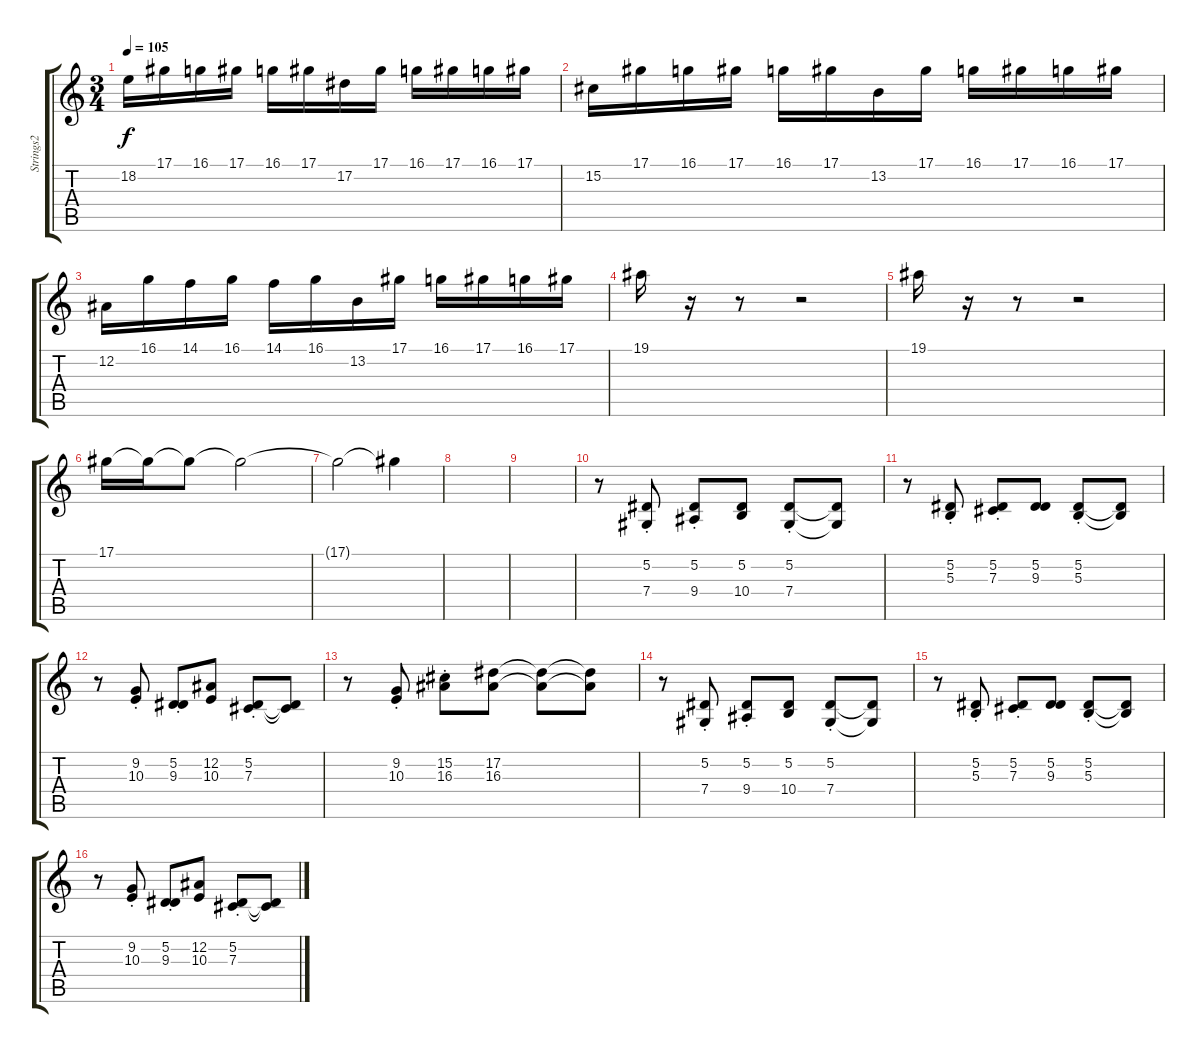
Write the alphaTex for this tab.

\track ("Strings2" "Strings2") {instrument stringensemble1}
\staff {score tabs}
\tuning (Eb4 Bb3 Gb3 Db3 Ab2 Eb2) {hide}
\ts (3 4)
\tempo 105
\clef g2
\ks c
18.2.16{dy f} 17.1.16 16.1.16 17.1.16 16.1.16 17.1.16 17.2.16 17.1.16 16.1.16 17.1.16 16.1.16 17.1.16 |
15.2.16 17.1.16 16.1.16 17.1.16 16.1.16 17.1.16 13.2.16 17.1.16 16.1.16 17.1.16 16.1.16 17.1.16 |
12.2.16 16.1.16 14.1.16 16.1.16 14.1.16 16.1.16 13.2.16 17.1.16 16.1.16 17.1.16 16.1.16 17.1.16 |
19.1.16 r.16 r.8 r.2 |
19.1.16 r.16 r.8 r.2 |
17.1.16 17.1{t}.16 17.1{t}.8 17.1{t}.2 |
17.1{t}.2 17.1{t}.4 |
|
|
r.8 (5.2{st} 7.4{st}).8 (5.2{st} 9.4{st}).8 (5.2 10.4).8 (5.2{st} 7.4{st}).8 (5.2{t} 7.4{t}).8 |
r.8 (5.2{st} 5.3{st}).8 (5.2{st} 7.3{st}).8 (5.2 9.3).8 (5.2{st} 5.3{st}).8 (5.2{t} 5.3{t}).8 |
r.8 (9.2{st} 10.3{st}).8 (5.2{st} 9.3{st}).8 (12.2 10.3).8 (5.2{st} 7.3{st}).8 (5.2{t} 7.3{t}).8 |
r.8 (9.2{st} 10.3{st}).8 (15.2{st} 16.3{st}).8 (17.2 16.3).8 (17.2{t} 16.3{t}).8 (17.2{t} 16.3{t}).8 |
r.8 (5.2{st} 7.4{st}).8 (5.2{st} 9.4{st}).8 (5.2 10.4).8 (5.2{st} 7.4{st}).8 (5.2{t} 7.4{t}).8 |
r.8 (5.2{st} 5.3{st}).8 (5.2{st} 7.3{st}).8 (5.2 9.3).8 (5.2{st} 5.3{st}).8 (5.2{t} 5.3{t}).8 |
r.8 (9.2{st} 10.3{st}).8 (5.2{st} 9.3{st}).8 (12.2 10.3).8 (5.2{st} 7.3{st}).8 (5.2{t} 7.3{t}).8
